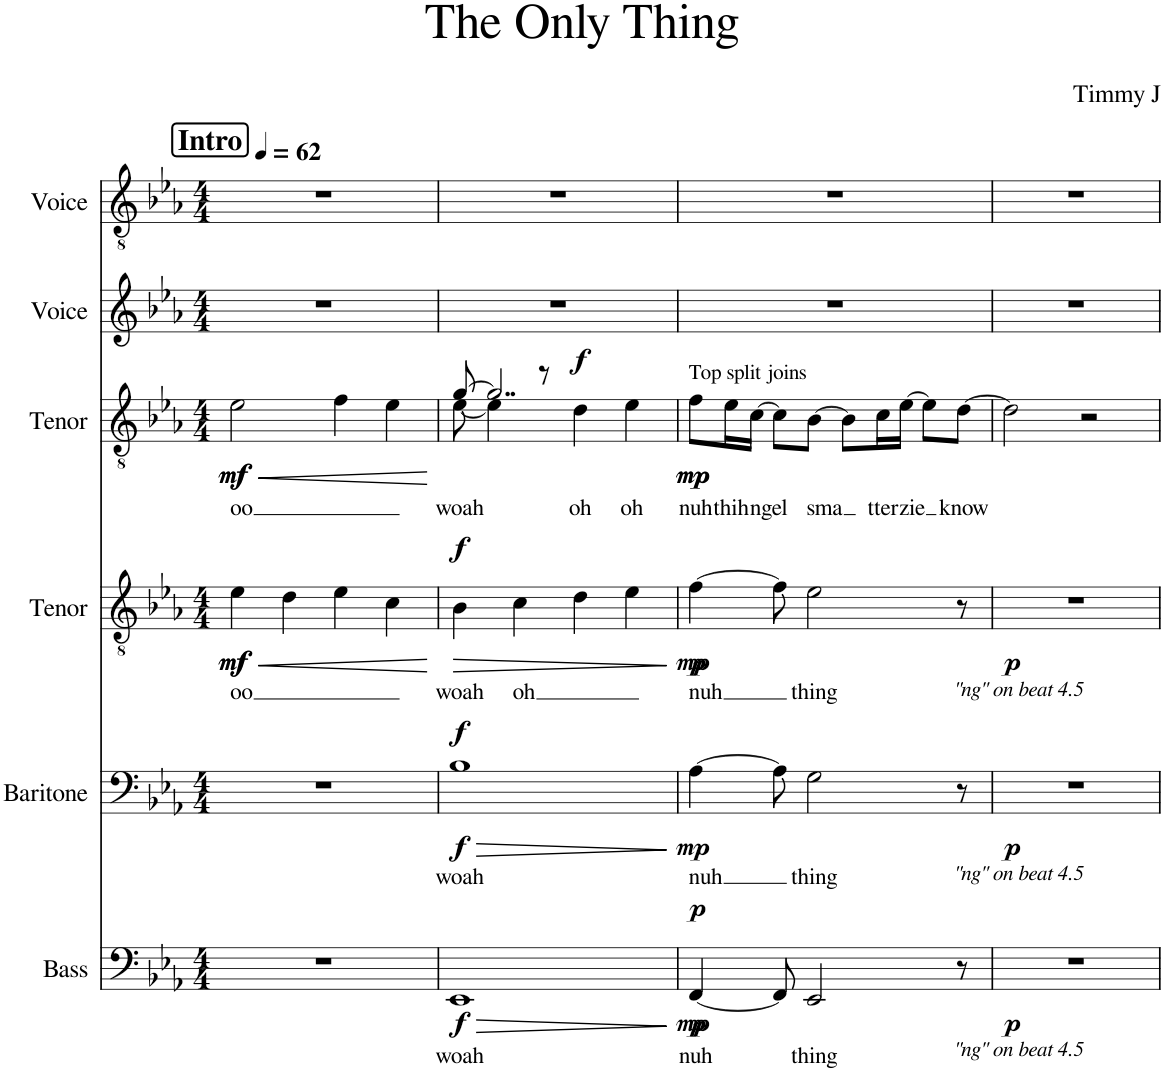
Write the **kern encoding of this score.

**kern	**text	**dynam	**kern	**text	**dynam	**kern	**text	**dynam	**kern	**text	**dynam	**kern	**kern
*part6	*part6	*part6	*part5	*part5	*part5	*part4	*part4	*part4	*part3	*part3	*part3	*part2	*part1
*staff6	*staff6	*staff6	*staff5	*staff5	*staff5	*staff4	*staff4	*staff4	*staff3	*staff3	*staff3	*staff2	*staff1
*I"Bass	*	*	*I"Baritone	*	*	*I"Tenor	*	*	*I"Tenor	*	*	*I"Voice	*I"Voice
*I'B.	*	*	*I'Bar.	*	*	*I'T.	*	*	*I'T.	*	*	*I'Vo.	*I'Vo.
*clefF4	*	*	*clefF4	*	*	*clefGv2	*	*	*clefGv2	*	*	*clefG2	*clefGv2
*k[b-e-a-]	*	*	*k[b-e-a-]	*	*	*k[b-e-a-]	*	*	*k[b-e-a-]	*	*	*k[b-e-a-]	*k[b-e-a-]
*M4/4	*	*	*M4/4	*	*	*M4/4	*	*	*M4/4	*	*	*M4/4	*M4/4
*MM62	*	*	*MM62	*	*	*MM62	*	*	*MM62	*	*	*MM62	*MM62
!!LO:REH:place=s1:a:B:cj:fs=14:t=Intro
=1	=1	=1	=1	=1	=1	=1	=1	=1	=1	=1	=1	=1	=1
!	!	!	!	!	!	!	!LO:LY:b	!LO:HP:b	!	!LO:LY:b	!LO:HP:b	!	!
!	!	!	!	!	!	!	!	!LO:DY:n=1:b	!	!	!	!	!
!	!	!	!	!	!	!	!	!LO:DY:n=2:b	!	!	!LO:DY:n=1:b	!	!
!	!	!	!	!	!	!	!	!	!	!	!LO:DY:n=2:b	!	!
1r	.	.	1r	.	.	4e-\	oo	< mf mf	2e-\	oo	< mf mf	1r	1r
.	.	.	.	.	.	4d\	.	.	.	.	.	.	.
.	.	.	.	.	.	4e-\	.	.	4f\	.	.	.	.
.	.	.	.	.	.	4c\	.	.	4e-\	.	.	.	.
.	.	.	.	.	.	.	.	[	.	.	[	.	.
=2	=2	=2	=2	=2	=2	=2	=2	=2	=2	=2	=2	=2	=2
!	!LO:LY:b	!LO:HP:b	!	!LO:LY:b	!LO:HP:b	!	!LO:LY:b	!LO:HP:b	!	!LO:LY:b	!	!	!
*	*	*	*	*	*	*	*	*	*^	*	*	*	*
!	!	!LO:DY:n=1:b	!	!	!LO:DY:n=1:a	!	!	!	!	!	!	!	!	!
!	!	!	!	!	!LO:DY:n=2:b	!	!	!LO:DY:n=1:a	!	!	!	!	!	!
1EE-	woah	> f	1B-	woah	> f f	4B-\	woah	> f	[8e-\	[8g/	woah	.	1r	1r
.	.	.	.	.	.	.	.	.	4e-\]	2..g/]	.	.	.	.
!	!	!	!	!	!	!	!LO:LY:b	!	!	!	!	!	!	!
.	.	.	.	.	.	4c\	oh	.	.	.	.	.	.	.
.	.	.	.	.	.	.	.	.	8r	.	.	.	.	.
!	!	!	!	!	!	!	!	!	!	!	!LO:LY:b	!LO:DY:a	!	!
.	.	.	.	.	.	4d\	.	.	4d\	.	oh	f	.	.
!	!	!	!	!	!	!	!	!	!	!	!LO:LY:b	!	!	!
.	.	.	.	.	.	4e-\	.	.	4e-\	.	oh	.	.	.
*	*	*	*	*	*	*	*	*	*v	*v	*	*	*	*
.	.	]	.	.	]	.	.	]	.	.	.	.	.
=3	=3	=3	=3	=3	=3	=3	=3	=3	=3	=3	=3	=3	=3
!	!	!	!	!	!	!	!	!	!LO:TX:a:t=Top split joins	!	!	!	!
!	!LO:LY:b	!LO:DY:b	!	!LO:LY:b	!	!	!LO:LY:b	!	!	!LO:LY:b	!	!	!
!	!	!LO:DY:n=1:b	!	!	!	!	!	!	!	!	!	!	!
!	!	!LO:DY:n=2:a	!	!	!LO:DY:b	!	!	!LO:DY:b	!	!	!	!	!
!	!	!	!	!	!	!	!	!LO:DY:n=1:b	!	!	!LO:DY:b	!	!
!	!	!	!	!	!	!	!	!	!	!	!LO:DY:n=1:b	!	!
[4FF/	nuh	mp p p	[4A-\	nuh	mp	[4f\	nuh	mp p	8f\L	nuh	mp mp	1r	1r
!	!	!	!	!	!	!	!	!	!	!LO:LY:b	!	!	!
.	.	.	.	.	.	.	.	.	16e-\L	thih	.	.	.
!	!	!	!	!	!	!	!	!	!	!LO:LY:b	!	!	!
.	.	.	.	.	.	.	.	.	[16c\JJ	ngel	.	.	.
8FF/]	.	.	8A-\]	.	.	8f\]	.	.	8c\L]	.	.	.	.
!	!LO:LY:b	!	!	!LO:LY:b	!	!	!LO:LY:b	!	!	!LO:LY:b	!	!	!
2EE-/	thing	.	2G\	thing	.	2e-\	thing	.	[8B-\J	sma	.	.	.
.	.	.	.	.	.	.	.	.	8B-\L]	.	.	.	.
!	!	!	!	!	!	!	!	!	!	!LO:LY:b	!	!	!
.	.	.	.	.	.	.	.	.	16c\L	tter	.	.	.
!	!	!	!	!	!	!	!	!	!	!LO:LY:b	!	!	!
.	.	.	.	.	.	.	.	.	[16e-\JJ	zie	.	.	.
.	.	.	.	.	.	.	.	.	8e-\L]	.	.	.	.
!	!	!	!	!	!	!LO:TX:b:i:t="ng" on beat 4.5	!	!	!	!	!	!	!
!	!	!	!LO:TX:b:i:t="ng" on beat 4.5	!	!	!	!	!	!	!	!	!	!
!LO:TX:b:i:t="ng" on beat 4.5	!	!	!	!	!	!	!	!	!	!	!	!	!
!	!	!	!	!	!	!	!	!	!	!LO:LY:b	!	!	!
8r	.	.	8r	.	.	8r	.	.	[8d\J	know	.	.	.
=4	=4	=4	=4	=4	=4	=4	=4	=4	=4	=4	=4	=4	=4
!	!	!LO:DY:b	!	!	!LO:DY:b	!	!	!LO:DY:b	!	!	!	!	!
1r	.	p	1r	.	p	1r	.	p	2d\]	.	.	1r	1r
.	.	.	.	.	.	.	.	.	2r	.	.	.	.
=	=	=	=	=	=	=	=	=	=	=	=	=	=
*-	*-	*-	*-	*-	*-	*-	*-	*-	*-	*-	*-	*-	*-
